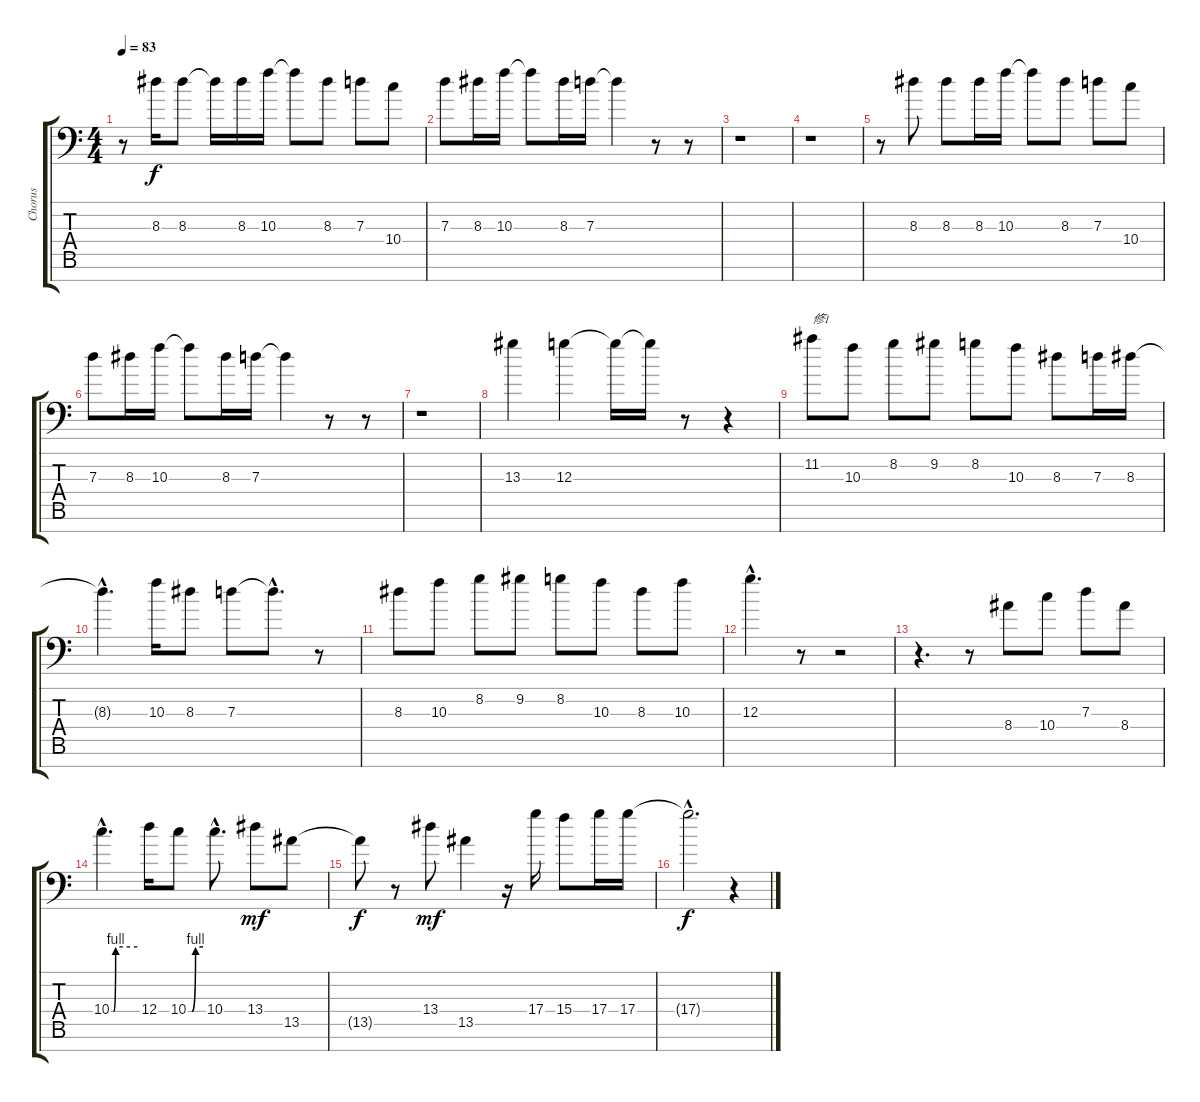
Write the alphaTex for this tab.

\track ("Chorus" "Chorus") {instrument contrabass}
\staff {score tabs}
\tuning (E4 B3 G3 D3 A2 E2 C-1) {hide}
\ts (4 4)
\tempo 83
\clef f4
\ks c
r.8{dy f} 8.3.16{volume 12} 8.3.8 8.3{t}.16 8.3.16 10.3.16 10.3{t}.8 8.3.8 7.3.8 10.4.8 |
7.3.8 8.3.16 10.3.16 10.3{t}.8 8.3.16 7.3.16 7.3{t}.4 r.8 r.8 |
r.1 |
r.1 |
r.8 8.3.8 8.3.8 8.3.16 10.3.16 10.3{t}.8 8.3.8 7.3.8 10.4.8 |
7.3.8 8.3.16 10.3.16 10.3{t}.8 8.3.16 7.3.16 7.3{t}.4 r.8 r.8 |
r.1 |
13.3.4 12.3.4 12.3{t}.16 12.3{t}.16 r.8 r.4 |
11.2.8{txt "修1"} 10.3.8 8.2.8 9.2.8 8.2.8 10.3.8 8.3.8 7.3.16 8.3.16 |
8.3{hac t}.4{d} 10.3.16 8.3.8 7.3.8 7.3{hac t}.8{d} r.8 |
8.3.8 10.3.8 8.2.8 9.2.8 8.2.8 10.3.8 8.3.8 10.3.8 |
12.3{hac}.4{d} r.8 r.2 |
r.4{d} r.8 8.4.8 10.4.8 7.3.8 8.4.8 |
10.4{be (custom 0 0 5 0 10 4 60 4) hac}.4{d} 12.4.16 10.4{be (custom 0 0 15 0 30 4 60 4)}.8 10.4{hac}.8{d} 13.4.8{dy mf} 13.5.8 |
13.5{t}.8{dy f} r.8 13.4.8{dy mf} 13.5.4 r.16 17.4.16 15.4.8 17.4.16 17.4.16{volume 7} |
17.4{hac t}.2{d dy f} r.4
